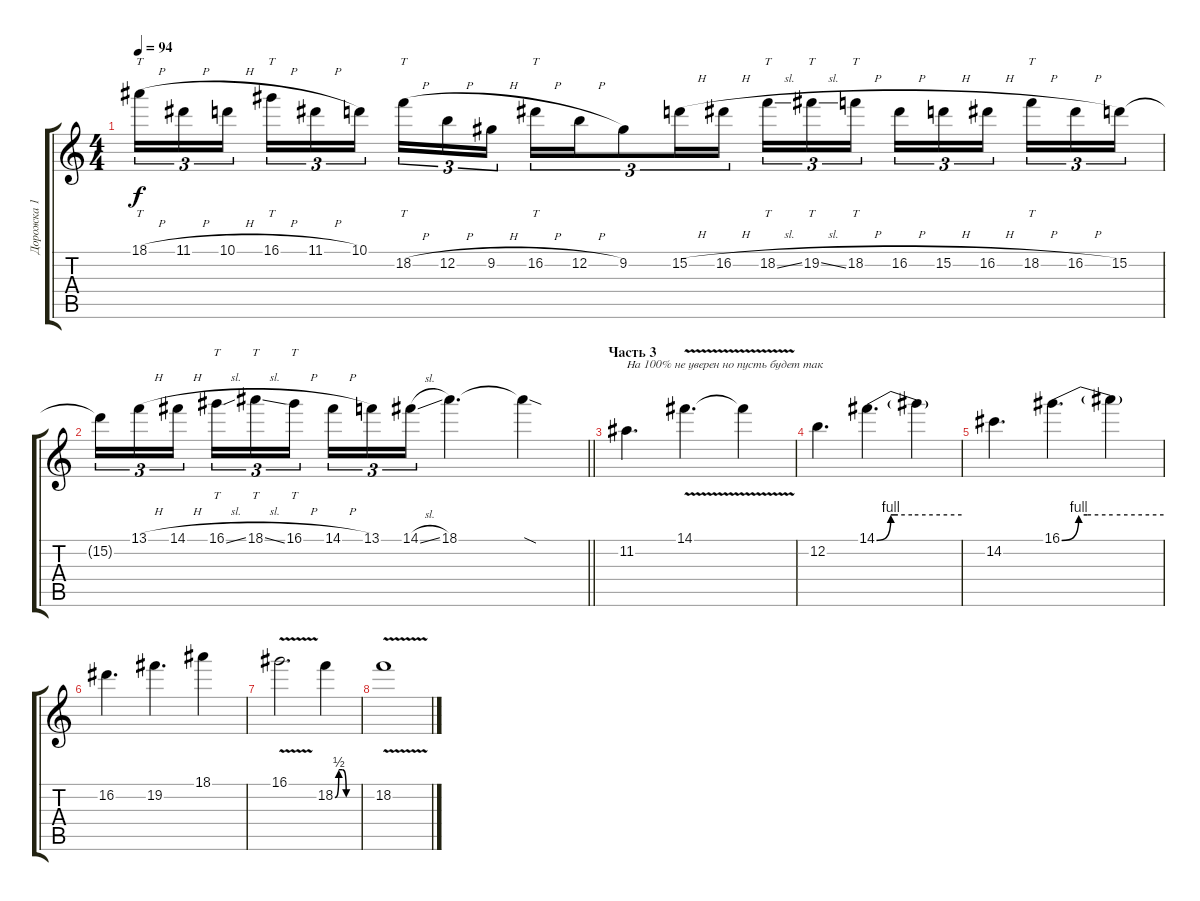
\track ("Дорожка 1" "Дорожка 1") {instrument overdrivenguitar}
\staff {score tabs}
\tuning (E4 B3 G3 D3 A2 E2) {hide}
\ts (4 4)
\tempo 94
\clef g2
\ks c
18.1{h}.16{tt tu (3 2) dy f} 11.1{h}.16{tu (3 2)} 10.1{h}.16{tu (3 2) beam splitsecondary} 16.1{h}.16{tt tu (3 2)} 11.1{h}.16{tu (3 2)} 10.1.16{tu (3 2)} 18.2{h}.16{tt tu (3 2)} 12.2{h}.16{tu (3 2)} 9.2{h}.16{tu (3 2) beam splitsecondary} 16.2{h}.16{tt tu (3 2)} 12.2{h}.16{tu (3 2)} 9.2.8{tu (3 2)} 15.2{h}.16{tu (3 2)} 16.2{h}.16{tu (3 2) beam splitsecondary} 18.2{sl}.16{tt tu (3 2)} 19.2{sl}.16{tt tu (3 2)} 18.2{h}.16{tt tu (3 2)} 16.2{h}.16{tu (3 2)} 15.2{h}.16{tu (3 2)} 16.2{h}.16{tu (3 2) beam splitsecondary} 18.2{h}.16{tt tu (3 2)} 16.2{h}.16{tu (3 2)} 15.2.16{tu (3 2)} |
\barLineRight lightlight
15.2{t}.16{tu (3 2)} 13.1{h}.16{tu (3 2)} 14.1{h}.16{tu (3 2) beam splitsecondary} 16.1{sl}.16{tt tu (3 2)} 18.1{sl}.16{tt tu (3 2)} 16.1{h}.16{tt tu (3 2)} 14.1{h}.16{tu (3 2)} 13.1.16{tu (3 2)} 14.1{sl}.16{tu (3 2)} 18.1.4{d} 18.1{sod t}.4 |
\section ("" "Часть 3")
11.2.4{d txt "На 100% не уверен но пусть будет так"} 14.1{v}.4{d} 14.1{t}.4 |
12.2.4{d} 14.1{be (custom 0 0 10 4 15 4 25 4 60 4)}.4{d} 14.1{t}.4 |
14.2.4{d} 16.1{be (custom 0 0 10 4 15 4 30 4 60 4)}.4{d} 16.1{t}.4 |
16.2.4{d} 19.2.4{d} 18.1.4 |
16.1{v}.2{d} 18.2{be (custom 0 0 10 2 20 2 30 0 60 0)}.4 |
18.2{v}.1
